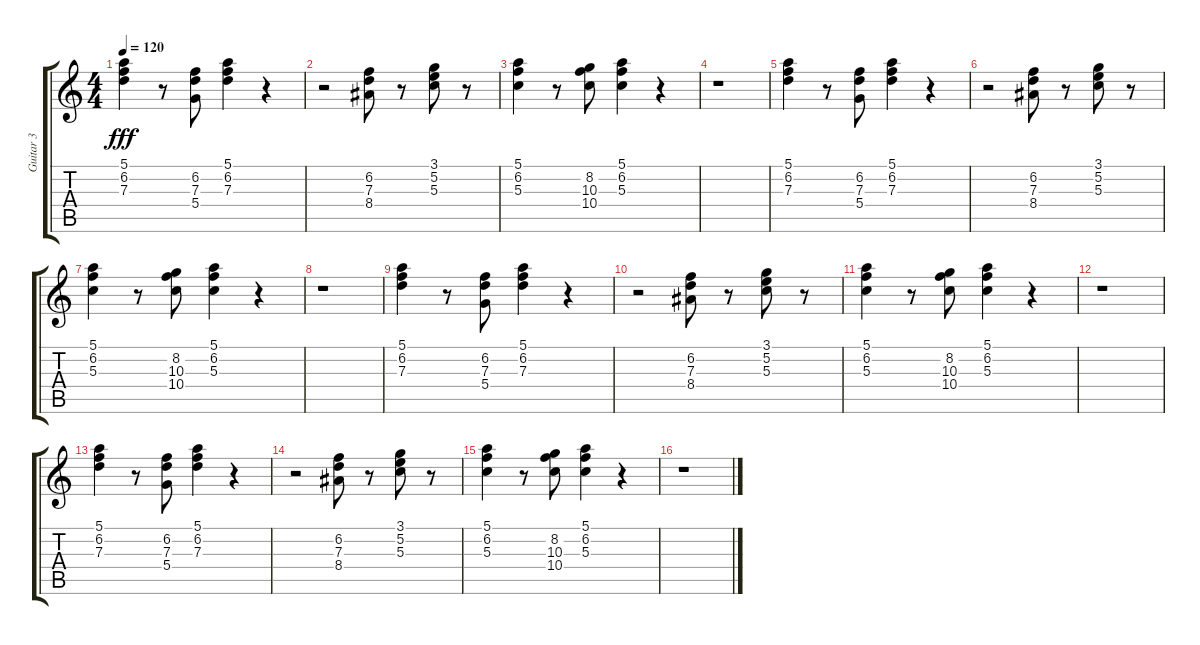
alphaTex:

\track ("Guitar 3" "Guitar 3") {instrument distortionguitar}
\staff {score tabs}
\tuning (E4 B3 G3 D3 A2 E2) {hide}
\ts (4 4)
\tempo 120
\clef g2
\ks c
(5.1 6.2 7.3).4{dy fff} r.8 (6.2 7.3 5.4).8 (5.1 6.2 7.3).4 r.4 |
r.2 (6.2 7.3 8.4).8 r.8 (3.1 5.2 5.3).8 r.8 |
(5.1 6.2 5.3).4 r.8 (8.2 10.3 10.4).8 (5.1 6.2 5.3).4 r.4 |
r.1 |
(5.1 6.2 7.3).4 r.8 (6.2 7.3 5.4).8 (5.1 6.2 7.3).4 r.4 |
r.2 (6.2 7.3 8.4).8 r.8 (3.1 5.2 5.3).8 r.8 |
(5.1 6.2 5.3).4 r.8 (8.2 10.3 10.4).8 (5.1 6.2 5.3).4 r.4 |
r.1 |
(5.1 6.2 7.3).4 r.8 (6.2 7.3 5.4).8 (5.1 6.2 7.3).4 r.4 |
r.2 (6.2 7.3 8.4).8 r.8 (3.1 5.2 5.3).8 r.8 |
(5.1 6.2 5.3).4 r.8 (8.2 10.3 10.4).8 (5.1 6.2 5.3).4 r.4 |
r.1 |
(5.1 6.2 7.3).4 r.8 (6.2 7.3 5.4).8 (5.1 6.2 7.3).4 r.4 |
r.2 (6.2 7.3 8.4).8 r.8 (3.1 5.2 5.3).8 r.8 |
(5.1 6.2 5.3).4 r.8 (8.2 10.3 10.4).8 (5.1 6.2 5.3).4 r.4 |
r.1
